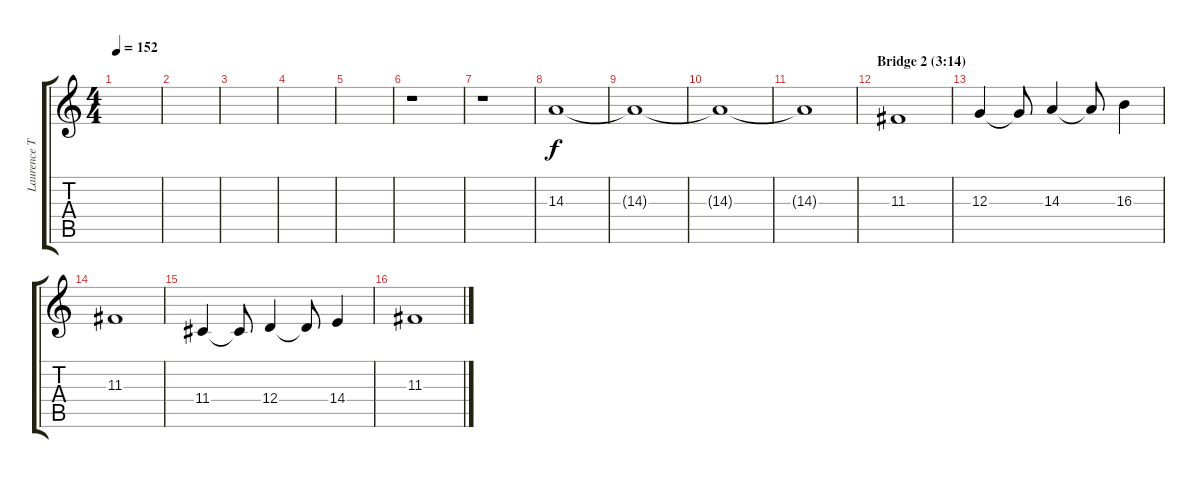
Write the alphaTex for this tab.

\track ("Laurence Tolhurst (synth)" "Laurence T") {instrument tremolostrings}
\staff {score tabs}
\tuning (E4 B3 G3 D3 A2 E2) {hide}
\ts (4 4)
\tempo 152
\clef g2
\ks c
|
|
|
|
|
r.1 |
r.1 |
14.3.1 |
14.3{t}.1 |
14.3{t}.1 |
14.3{t}.1 |
\section ("" "Bridge 2 (3:14)")
11.3.1 |
12.3.4 12.3{t}.8 14.3.4 14.3{t}.8 16.3.4 |
11.3.1 |
11.4.4 11.4{t}.8 12.4.4 12.4{t}.8 14.4.4 |
11.3.1
